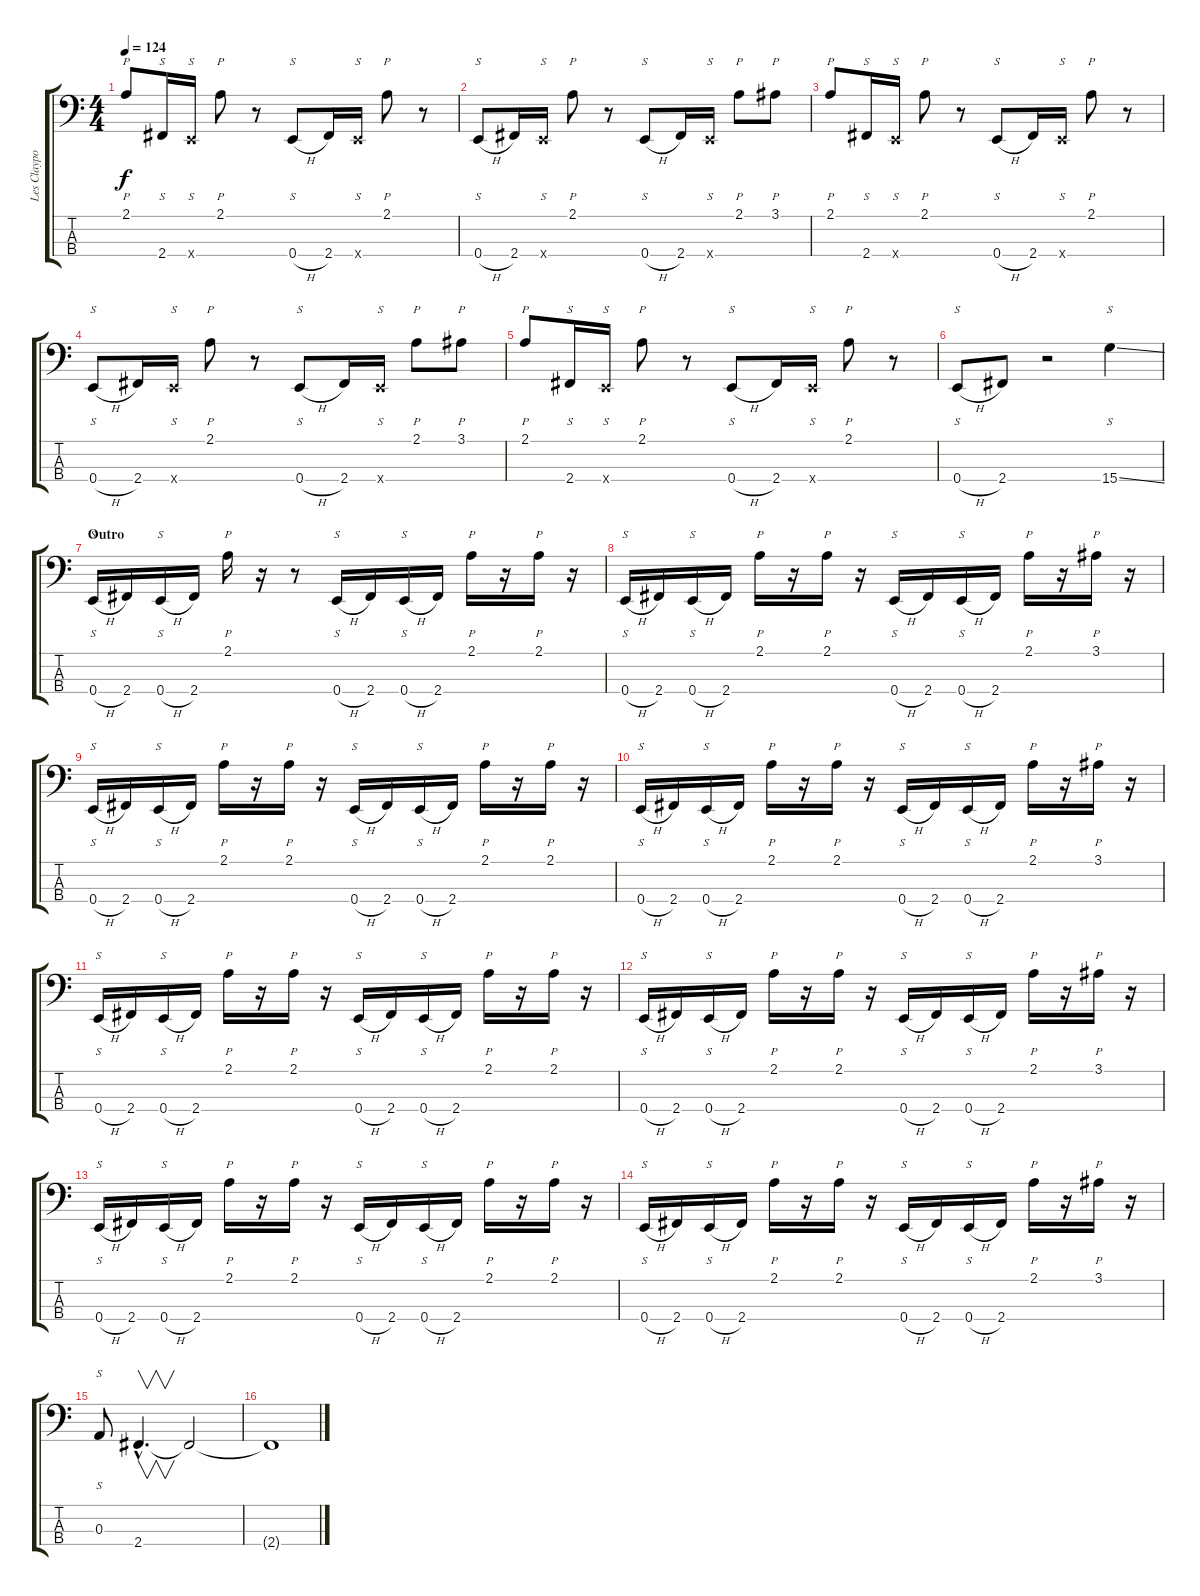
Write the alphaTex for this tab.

\track ("Les Claypool / Bass" "Les Claypo") {instrument slapbass2}
\staff {score tabs}
\tuning (G2 D2 A1 E1) {hide}
\ts (4 4)
\tempo 124
\clef f4
\ks c
2.1.8{p dy f} 2.4.16{s} 0.4{x}.16{s} 2.1.8{p} r.8 0.4{h}.8{s} 2.4.16 0.4{x}.16{s} 2.1.8{p} r.8 |
0.4{h}.8{s} 2.4.16 0.4{x}.16{s} 2.1.8{p} r.8 0.4{h}.8{s} 2.4.16 0.4{x}.16{s} 2.1.8{p} 3.1.8{p} |
2.1.8{p} 2.4.16{s} 0.4{x}.16{s} 2.1.8{p} r.8 0.4{h}.8{s} 2.4.16 0.4{x}.16{s} 2.1.8{p} r.8 |
0.4{h}.8{s} 2.4.16 0.4{x}.16{s} 2.1.8{p} r.8 0.4{h}.8{s} 2.4.16 0.4{x}.16{s} 2.1.8{p} 3.1.8{p} |
2.1.8{p} 2.4.16{s} 0.4{x}.16{s} 2.1.8{p} r.8 0.4{h}.8{s} 2.4.16 0.4{x}.16{s} 2.1.8{p} r.8 |
0.4{h}.8{s} 2.4.8 r.2 15.4{ss}.4{s} |
\section ("" "Outro")
0.4{h}.16{s} 2.4.16 0.4{h}.16{s} 2.4.16 2.1.16{p} r.16 r.8 0.4{h}.16{s} 2.4.16 0.4{h}.16{s} 2.4.16 2.1.16{p} r.16 2.1.16{p} r.16 |
0.4{h}.16{s} 2.4.16 0.4{h}.16{s} 2.4.16 2.1.16{p} r.16 2.1.16{p} r.16 0.4{h}.16{s} 2.4.16 0.4{h}.16{s} 2.4.16 2.1.16{p} r.16 3.1.16{p} r.16 |
0.4{h}.16{s} 2.4.16 0.4{h}.16{s} 2.4.16 2.1.16{p} r.16 2.1.16{p} r.16 0.4{h}.16{s} 2.4.16 0.4{h}.16{s} 2.4.16 2.1.16{p} r.16 2.1.16{p} r.16 |
0.4{h}.16{s} 2.4.16 0.4{h}.16{s} 2.4.16 2.1.16{p} r.16 2.1.16{p} r.16 0.4{h}.16{s} 2.4.16 0.4{h}.16{s} 2.4.16 2.1.16{p} r.16 3.1.16{p} r.16 |
0.4{h}.16{s} 2.4.16 0.4{h}.16{s} 2.4.16 2.1.16{p} r.16 2.1.16{p} r.16 0.4{h}.16{s} 2.4.16 0.4{h}.16{s} 2.4.16 2.1.16{p} r.16 2.1.16{p} r.16 |
0.4{h}.16{s} 2.4.16 0.4{h}.16{s} 2.4.16 2.1.16{p} r.16 2.1.16{p} r.16 0.4{h}.16{s} 2.4.16 0.4{h}.16{s} 2.4.16 2.1.16{p} r.16 3.1.16{p} r.16 |
0.4{h}.16{s} 2.4.16 0.4{h}.16{s} 2.4.16 2.1.16{p} r.16 2.1.16{p} r.16 0.4{h}.16{s} 2.4.16 0.4{h}.16{s} 2.4.16 2.1.16{p} r.16 2.1.16{p} r.16 |
0.4{h}.16{s} 2.4.16 0.4{h}.16{s} 2.4.16 2.1.16{p} r.16 2.1.16{p} r.16 0.4{h}.16{s} 2.4.16 0.4{h}.16{s} 2.4.16 2.1.16{p} r.16 3.1.16{p} r.16 |
0.3.8{s} 2.4{hac}.4{v d} 2.4{t}.2 |
2.4{t}.1
